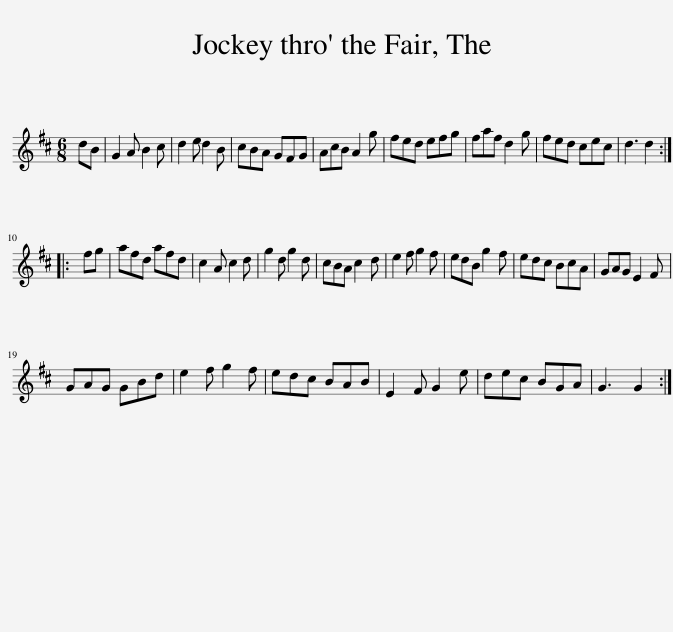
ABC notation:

X:1
L:1/8
M:6/8
I:linebreak $
K:D
V:1 treble
V:1
 dB | G2 A B2 c | d2 e d2 B | cBA GFG | AcB A2 g | %5
 fed efg | faf d2 g | fed cec | d3 d2 ::$ fg | %10
 afd afd | c2 A c2 d | g2 d g2 d | cBA c2 d | e2 f g2 f | %15
 edB g2 f | edc BcA | GAG E2 F |$ GAG GBd | e2 f g2 f | %20
 edc BAB | E2 F G2 e | dec BGA | G3 G2 :| %24
